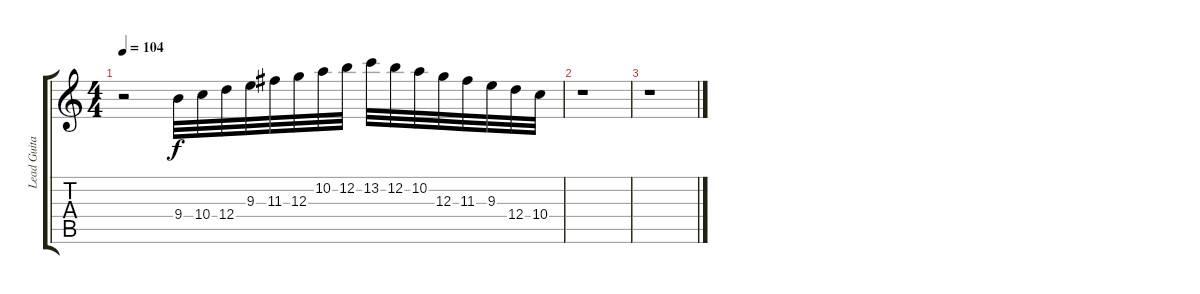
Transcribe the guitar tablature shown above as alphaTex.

\track ("Lead Guitar (P.Rondat)" "Lead Guita") {instrument overdrivenguitar}
\staff {score tabs}
\tuning (E4 B3 G3 D3 A2 E2) {hide}
\ts (4 4)
\tempo 104
\clef g2
\ks c
r.2{dy f} 9.4.32 10.4.32 12.4.32 9.3.32 11.3.32 12.3.32 10.2.32 12.2.32 13.2.32 12.2.32 10.2.32 12.3.32 11.3.32 9.3.32 12.4.32 10.4.32 |
r.1 |
r.1
